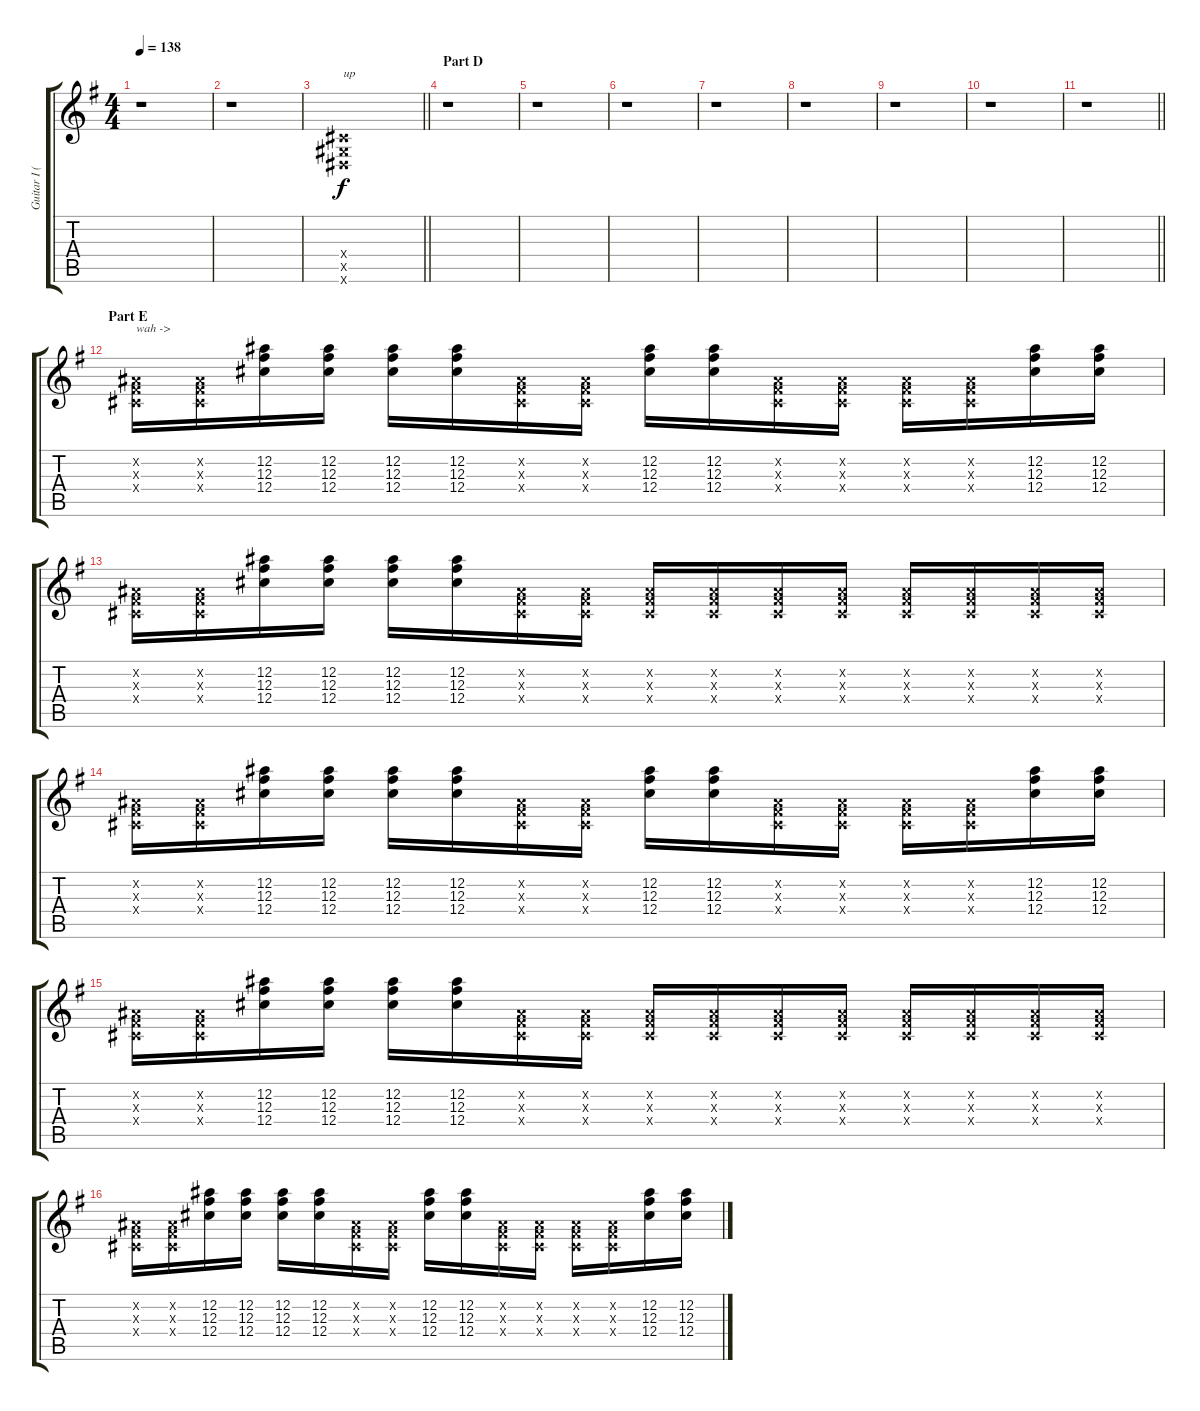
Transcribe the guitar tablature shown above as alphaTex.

\track ("Guitar I (Sugizo)" "Guitar I (") {instrument distortionguitar}
\staff {score tabs}
\tuning (Eb4 Bb3 Gb3 Db3 Ab2 Eb2) {hide}
\ts (4 4)
\tempo 138
\clef g2
\ks g
r.1{dy f} |
r.1 |
\barLineRight lightlight
(0.4{x} 0.5{x} 0.6{x}).1{txt "up"} |
\section ("" "Part D")
r.1 |
r.1 |
r.1 |
r.1 |
r.1 |
r.1 |
r.1 |
\barLineRight lightlight
r.1 |
\section ("" "Part E")
(0.2{x} 0.3{x} 0.4{x}).16{txt "wah ->"} (0.2{x} 0.3{x} 0.4{x}).16 (12.2 12.3 12.4).16 (12.2 12.3 12.4).16 (12.2 12.3 12.4).16 (12.2 12.3 12.4).16 (0.2{x} 0.3{x} 0.4{x}).16 (0.2{x} 0.3{x} 0.4{x}).16 (12.2 12.3 12.4).16 (12.2 12.3 12.4).16 (0.2{x} 0.3{x} 0.4{x}).16 (0.2{x} 0.3{x} 0.4{x}).16 (0.2{x} 0.3{x} 0.4{x}).16 (0.2{x} 0.3{x} 0.4{x}).16 (12.2 12.3 12.4).16 (12.2 12.3 12.4).16 |
(0.2{x} 0.3{x} 0.4{x}).16 (0.2{x} 0.3{x} 0.4{x}).16 (12.2 12.3 12.4).16 (12.2 12.3 12.4).16 (12.2 12.3 12.4).16 (12.2 12.3 12.4).16 (0.2{x} 0.3{x} 0.4{x}).16 (0.2{x} 0.3{x} 0.4{x}).16 (0.2{x} 0.3{x} 0.4{x}).16 (0.2{x} 0.3{x} 0.4{x}).16 (0.2{x} 0.3{x} 0.4{x}).16 (0.2{x} 0.3{x} 0.4{x}).16 (0.2{x} 0.3{x} 0.4{x}).16 (0.2{x} 0.3{x} 0.4{x}).16 (0.2{x} 0.3{x} 0.4{x}).16 (0.2{x} 0.3{x} 0.4{x}).16 |
(0.2{x} 0.3{x} 0.4{x}).16 (0.2{x} 0.3{x} 0.4{x}).16 (12.2 12.3 12.4).16 (12.2 12.3 12.4).16 (12.2 12.3 12.4).16 (12.2 12.3 12.4).16 (0.2{x} 0.3{x} 0.4{x}).16 (0.2{x} 0.3{x} 0.4{x}).16 (12.2 12.3 12.4).16 (12.2 12.3 12.4).16 (0.2{x} 0.3{x} 0.4{x}).16 (0.2{x} 0.3{x} 0.4{x}).16 (0.2{x} 0.3{x} 0.4{x}).16 (0.2{x} 0.3{x} 0.4{x}).16 (12.2 12.3 12.4).16 (12.2 12.3 12.4).16 |
(0.2{x} 0.3{x} 0.4{x}).16 (0.2{x} 0.3{x} 0.4{x}).16 (12.2 12.3 12.4).16 (12.2 12.3 12.4).16 (12.2 12.3 12.4).16 (12.2 12.3 12.4).16 (0.2{x} 0.3{x} 0.4{x}).16 (0.2{x} 0.3{x} 0.4{x}).16 (0.2{x} 0.3{x} 0.4{x}).16 (0.2{x} 0.3{x} 0.4{x}).16 (0.2{x} 0.3{x} 0.4{x}).16 (0.2{x} 0.3{x} 0.4{x}).16 (0.2{x} 0.3{x} 0.4{x}).16 (0.2{x} 0.3{x} 0.4{x}).16 (0.2{x} 0.3{x} 0.4{x}).16 (0.2{x} 0.3{x} 0.4{x}).16 |
(0.2{x} 0.3{x} 0.4{x}).16 (0.2{x} 0.3{x} 0.4{x}).16 (12.2 12.3 12.4).16 (12.2 12.3 12.4).16 (12.2 12.3 12.4).16 (12.2 12.3 12.4).16 (0.2{x} 0.3{x} 0.4{x}).16 (0.2{x} 0.3{x} 0.4{x}).16 (12.2 12.3 12.4).16 (12.2 12.3 12.4).16 (0.2{x} 0.3{x} 0.4{x}).16 (0.2{x} 0.3{x} 0.4{x}).16 (0.2{x} 0.3{x} 0.4{x}).16 (0.2{x} 0.3{x} 0.4{x}).16 (12.2 12.3 12.4).16 (12.2 12.3 12.4).16
